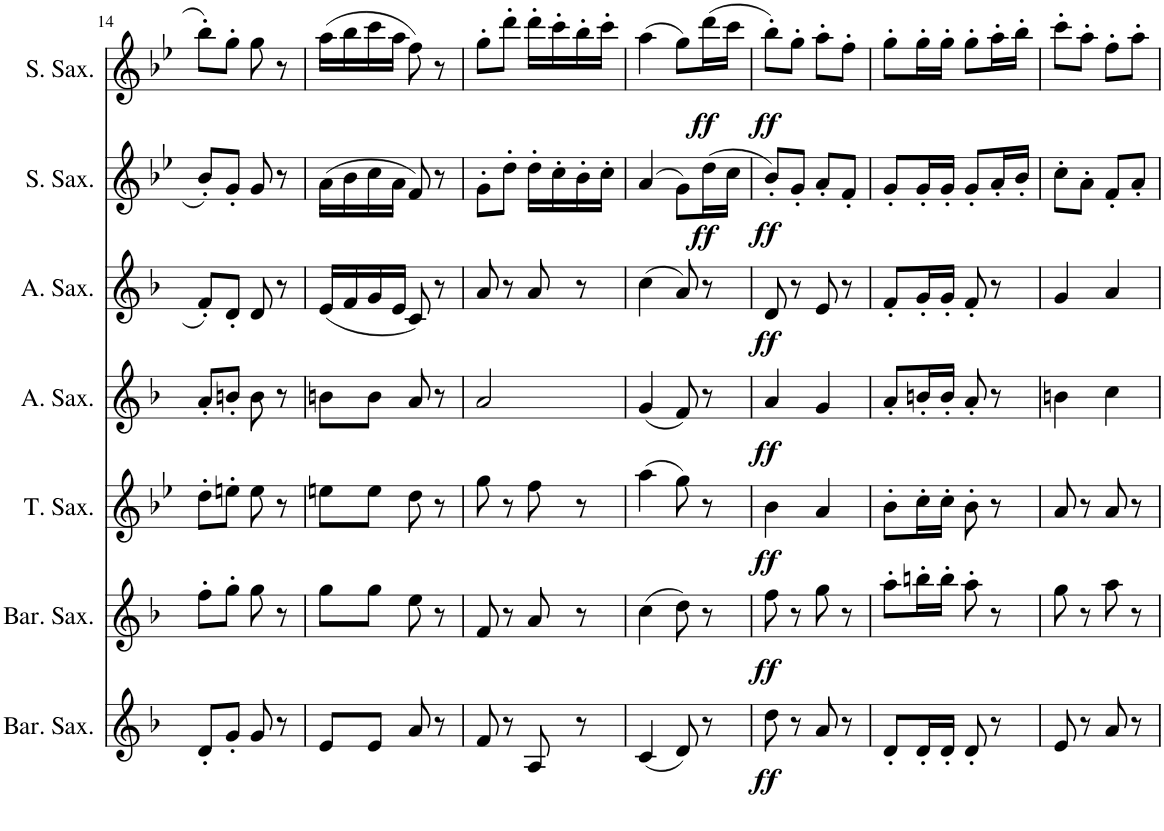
**kern	**dynam	**kern	**dynam	**kern	**dynam	**kern	**dynam	**kern	**dynam	**kern	**dynam	**kern	**dynam
*part7	*part7	*part6	*part6	*part5	*part5	*part4	*part4	*part3	*part3	*part2	*part2	*part1	*part1
*staff7	*staff7	*staff6	*staff6	*staff5	*staff5	*staff4	*staff4	*staff3	*staff3	*staff2	*staff2	*staff1	*staff1
*I"Baritone Saxophone	*	*I"Baritone Saxophone	*	*I"Tenor Saxophone	*	*I"Alto Saxophone	*	*I"Alto Saxophone	*	*I"Soprano Saxophone	*	*I"Soprano Saxophone	*
*I'Bar. Sax.	*	*I'Bar. Sax.	*	*I'T. Sax.	*	*I'A. Sax.	*	*I'A. Sax.	*	*I'S. Sax.	*	*I'S. Sax.	*
!!LO:PB:g=z
*clefG2	*	*clefG2	*	*clefG2	*	*clefG2	*	*clefG2	*	*clefG2	*	*clefG2	*
*Trd12c21	*	*Trd12c21	*	*Trd8c14	*	*Trd5c9	*	*Trd5c9	*	*Trd1c2	*	*Trd1c2	*
*k[b-]	*	*k[b-]	*	*k[b-e-]	*	*k[b-]	*	*k[b-]	*	*k[b-e-]	*	*k[b-e-]	*
*M2/4	*	*M2/4	*	*M2/4	*	*M2/4	*	*M2/4	*	*M2/4	*	*M2/4	*
=14	=14	=14	=14	=14	=14	=14	=14	=14	=14	=14	=14	=14	=14
8d'/L	.	8ff'\L	.	8dd'\L	.	8a'/L	.	8f'/L	.	8b-'/L	.	8bb-'\L	.
8g'/J	.	8gg'\J	.	8een'\J	.	8bn'/J	.	8d'/J	.	8g'/J	.	8gg'\J	.
8g/	.	8gg\	.	8ee\	.	8b\	.	8d/	.	8g/	.	8gg\	.
8r	.	8r	.	8r	.	8r	.	8r	.	8r	.	8r	.
=15	=15	=15	=15	=15	=15	=15	=15	=15	=15	=15	=15	=15	=15
8e/L	.	8gg\L	.	8een\L	.	8bn\L	.	(16e/LL	.	(16a\LL	.	(16aa\LL	.
.	.	.	.	.	.	.	.	16f/	.	16b-\	.	16bb-\	.
8e/J	.	8gg\J	.	8ee\J	.	8b\J	.	16g/	.	16cc\	.	16ccc\	.
.	.	.	.	.	.	.	.	16e/JJ	.	16a\JJ	.	16aa\JJ	.
8a/	.	8ee\	.	8dd\	.	8a/	.	8c/)	.	8f/)	.	8ff\)	.
8r	.	8r	.	8r	.	8r	.	8r	.	8r	.	8r	.
=16	=16	=16	=16	=16	=16	=16	=16	=16	=16	=16	=16	=16	=16
8f/	.	8f/	.	8gg\	.	2a/	.	8a/	.	8g'\L	.	8gg'\L	.
8r	.	8r	.	8r	.	.	.	8r	.	8dd'\J	.	8ddd'\J	.
8A/	.	8a/	.	8ff\	.	.	.	8a/	.	16dd'\LL	.	16ddd'\LL	.
.	.	.	.	.	.	.	.	.	.	16cc'\	.	16ccc'\	.
8r	.	8r	.	8r	.	.	.	8r	.	16b-'\	.	16bb-'\	.
.	.	.	.	.	.	.	.	.	.	16cc'\JJ	.	16ccc'\JJ	.
=17	=17	=17	=17	=17	=17	=17	=17	=17	=17	=17	=17	=17	=17
(4c/	.	(4cc\	.	(4aa\	.	(4g/	.	(4cc\	.	(4a/	.	(4aa\	.
8d/)	.	8dd\)	.	8gg\)	.	8f/)	.	8a/)	.	8g\L)	.	8gg\L)	.
!	!	!	!	!	!	!	!	!	!	!	!LO:DY:b	!	!LO:DY:b
8r	.	8r	.	8r	.	8r	.	8r	.	(16dd\L	ff	(16ddd\L	ff
.	.	.	.	.	.	.	.	.	.	16cc\JJ	.	16ccc\JJ	.
=18	=18	=18	=18	=18	=18	=18	=18	=18	=18	=18	=18	=18	=18
!	!LO:DY:b	!	!LO:DY:b	!	!LO:DY:b	!	!LO:DY:b	!	!LO:DY:b	!	!LO:DY:b	!	!LO:DY:b
8dd\	ff	8ff\	ff	4b-\	ff	4a/	ff	8d/	ff	8b-'/L)	ff	8bb-'\L)	ff
8r	.	8r	.	.	.	.	.	8r	.	8g'/J	.	8gg'\J	.
8a/	.	8gg\	.	4a/	.	4g/	.	8e/	.	8a'/L	.	8aa'\L	.
8r	.	8r	.	.	.	.	.	8r	.	8f'/J	.	8ff'\J	.
=19	=19	=19	=19	=19	=19	=19	=19	=19	=19	=19	=19	=19	=19
8d'/L	.	8aa'\L	.	8b-'\L	.	8a'/L	.	8f'/L	.	8g'/L	.	8gg'\L	.
16d'/L	.	16bbn'\L	.	16cc'\L	.	16bn'/L	.	16g'/L	.	16g'/L	.	16gg'\L	.
16d'/JJ	.	16bb'\JJ	.	16cc'\JJ	.	16b'/JJ	.	16g'/JJ	.	16g'/JJ	.	16gg'\JJ	.
8d'/	.	8aa'\	.	8b-'\	.	8a'/	.	8f'/	.	8g'/L	.	8gg'\L	.
8r	.	8r	.	8r	.	8r	.	8r	.	16a'/L	.	16aa'\L	.
.	.	.	.	.	.	.	.	.	.	16b-'/JJ	.	16bb-'\JJ	.
=20	=20	=20	=20	=20	=20	=20	=20	=20	=20	=20	=20	=20	=20
8e/	.	8gg\	.	8a/	.	4bn\	.	4g/	.	8cc'\L	.	8ccc'\L	.
8r	.	8r	.	8r	.	.	.	.	.	8a'\J	.	8aa'\J	.
8a/	.	8aa\	.	8a/	.	4cc\	.	4a/	.	8f'/L	.	8ff'\L	.
8r	.	8r	.	8r	.	.	.	.	.	8a'/J	.	8aa'\J	.
=	=	=	=	=	=	=	=	=	=	=	=	=	=
*-	*-	*-	*-	*-	*-	*-	*-	*-	*-	*-	*-	*-	*-
